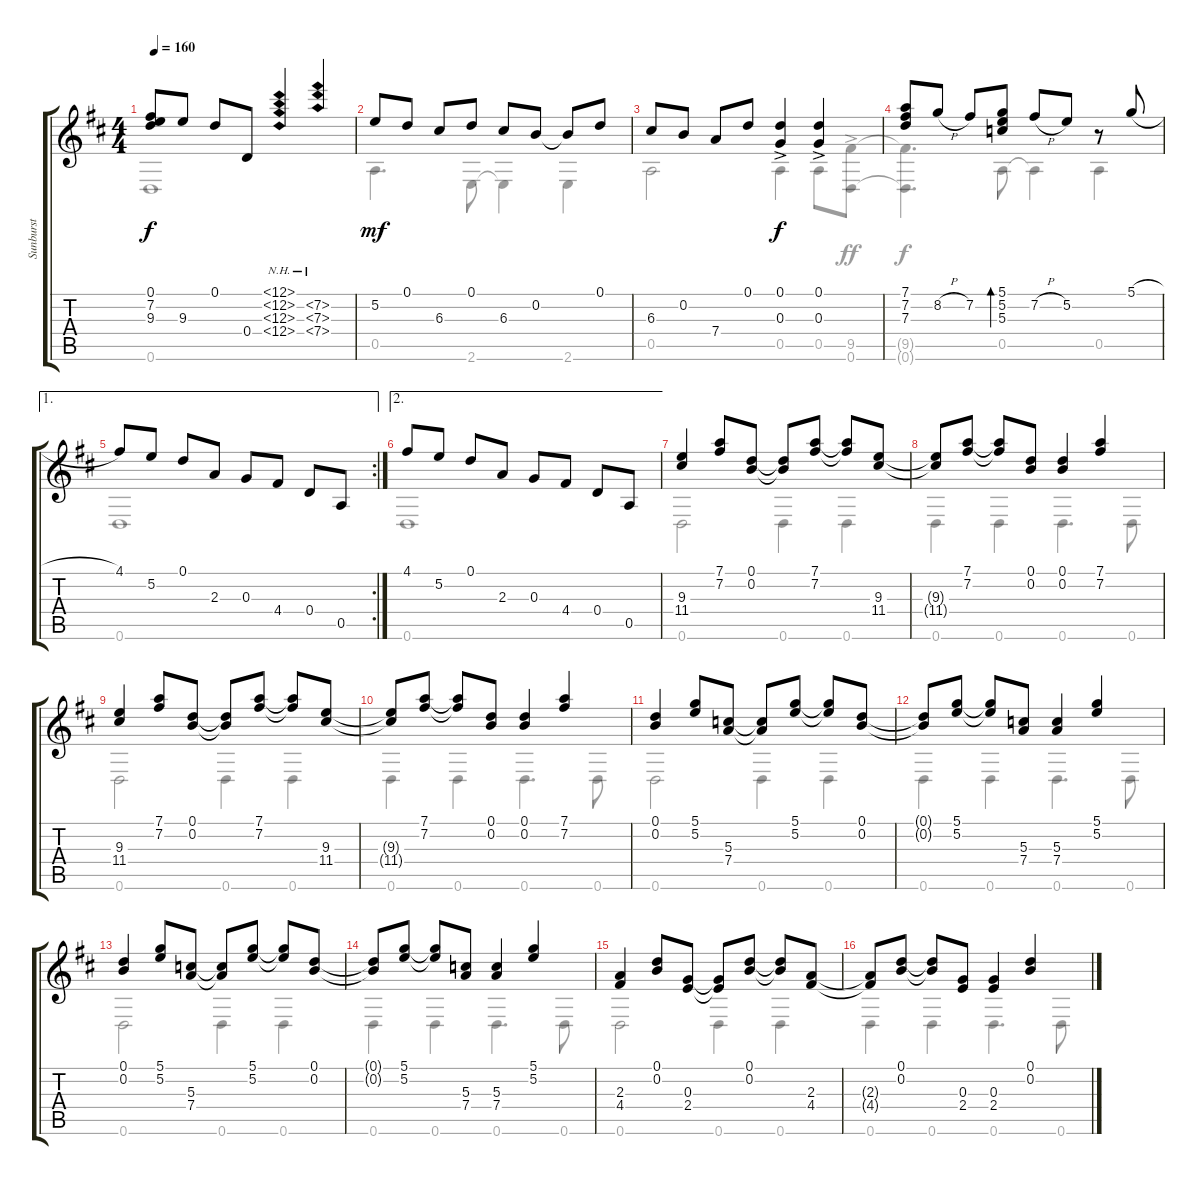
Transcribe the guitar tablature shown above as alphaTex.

\track ("Sunburst" "Sunburst") {instrument acousticguitarnylon}
\staff {score tabs}
\tuning (D4 B3 G3 D3 A2 D2) {hide}
\voice
\ts (4 4)
\tempo 160
\clef g2
\ks d
(0.1 7.2{t} 9.3{t}).8{dy f} 9.3.8 0.1.8 0.4.8 (12.1{nh} 12.2{nh} 12.3{nh} 12.4{nh}).4 (7.2{nh} 7.3{nh} 7.4{nh}).4 |
5.2.8{dy mf} 0.1.8 6.3.8 0.1.8 6.3.8 0.2.8 0.2{t}.8 0.1.8 |
6.3.8 0.2.8 7.4.8 0.1.8 (0.1{ac} 0.3{ac}).4{dy f} (0.1{ac} 0.3{ac}).4 |
(7.1 7.2 7.3).8 8.2{h}.8 7.2.8 (5.1 5.2 5.3).8{bd 30} 7.2{h}.8 5.2.8 r.8 5.1{h}.8 |
\ae 1
\rc 2
4.1.8 5.2.8 0.1.8 2.3.8 0.3.8 4.4.8 0.4.8 0.5.8 |
\ae 2
4.1.8 5.2.8 0.1.8 2.3.8 0.3.8 4.4.8 0.4.8 0.5.8 |
(9.3 11.4).4 (7.1 7.2).8 (0.1 0.2).8 (0.1{t} 0.2{t}).8 (7.1 7.2).8 (7.1{t} 7.2{t}).8 (9.3 11.4).8 |
(9.3{t} 11.4{t}).8 (7.1 7.2).8 (7.1{t} 7.2{t}).8 (0.1 0.2).8 (0.1 0.2).4 (7.1 7.2).4 |
(9.3 11.4).4 (7.1 7.2).8 (0.1 0.2).8 (0.1{t} 0.2{t}).8 (7.1 7.2).8 (7.1{t} 7.2{t}).8 (9.3 11.4).8 |
(9.3{t} 11.4{t}).8 (7.1 7.2).8 (7.1{t} 7.2{t}).8 (0.1 0.2).8 (0.1 0.2).4 (7.1 7.2).4 |
(0.1 0.2).4 (5.1 5.2).8 (5.3 7.4).8 (5.3{t} 7.4{t}).8 (5.1 5.2).8 (5.1{t} 5.2{t}).8 (0.1 0.2).8 |
(0.1{t} 0.2{t}).8 (5.1 5.2).8 (5.1{t} 5.2{t}).8 (5.3 7.4).8 (5.3 7.4).4 (5.1 5.2).4 |
(0.1 0.2).4 (5.1 5.2).8 (5.3 7.4).8 (5.3{t} 7.4{t}).8 (5.1 5.2).8 (5.1{t} 5.2{t}).8 (0.1 0.2).8 |
(0.1{t} 0.2{t}).8 (5.1 5.2).8 (5.1{t} 5.2{t}).8 (5.3 7.4).8 (5.3 7.4).4 (5.1 5.2).4 |
(2.3 4.4).4 (0.1 0.2).8 (0.3 2.4).8 (0.3{t} 2.4{t}).8 (0.1 0.2).8 (0.1{t} 0.2{t}).8 (2.3 4.4).8 |
(2.3{t} 4.4{t}).8 (0.1 0.2).8 (0.1{t} 0.2{t}).8 (0.3 2.4).8 (0.3 2.4).4 (0.1 0.2).4
\voice
\clef g2
\ottava regular
\simile none
\ks d
0.6{t}.1{dy f} |
0.5.4{d dy mf} 2.6.8 2.6{t}.4 2.6.4 |
0.5.2 0.5.4 0.5.8 (9.5{ac} 0.6{ac}).8{dy ff} |
(9.5{t} 0.6{t}).4{d dy f} 0.5.8 0.5{t}.4 0.5.4 |
0.6.1 |
0.6.1 |
0.6.2 0.6.4 0.6.4 |
0.6.4 0.6.4 0.6.4{d} 0.6.8 |
0.6.2 0.6.4 0.6.4 |
0.6.4 0.6.4 0.6.4{d} 0.6.8 |
0.6.2 0.6.4 0.6.4 |
0.6.4 0.6.4 0.6.4{d} 0.6.8 |
0.6.2 0.6.4 0.6.4 |
0.6.4 0.6.4 0.6.4{d} 0.6.8 |
0.6.2 0.6.4 0.6.4 |
0.6.4 0.6.4 0.6.4{d} 0.6.8
